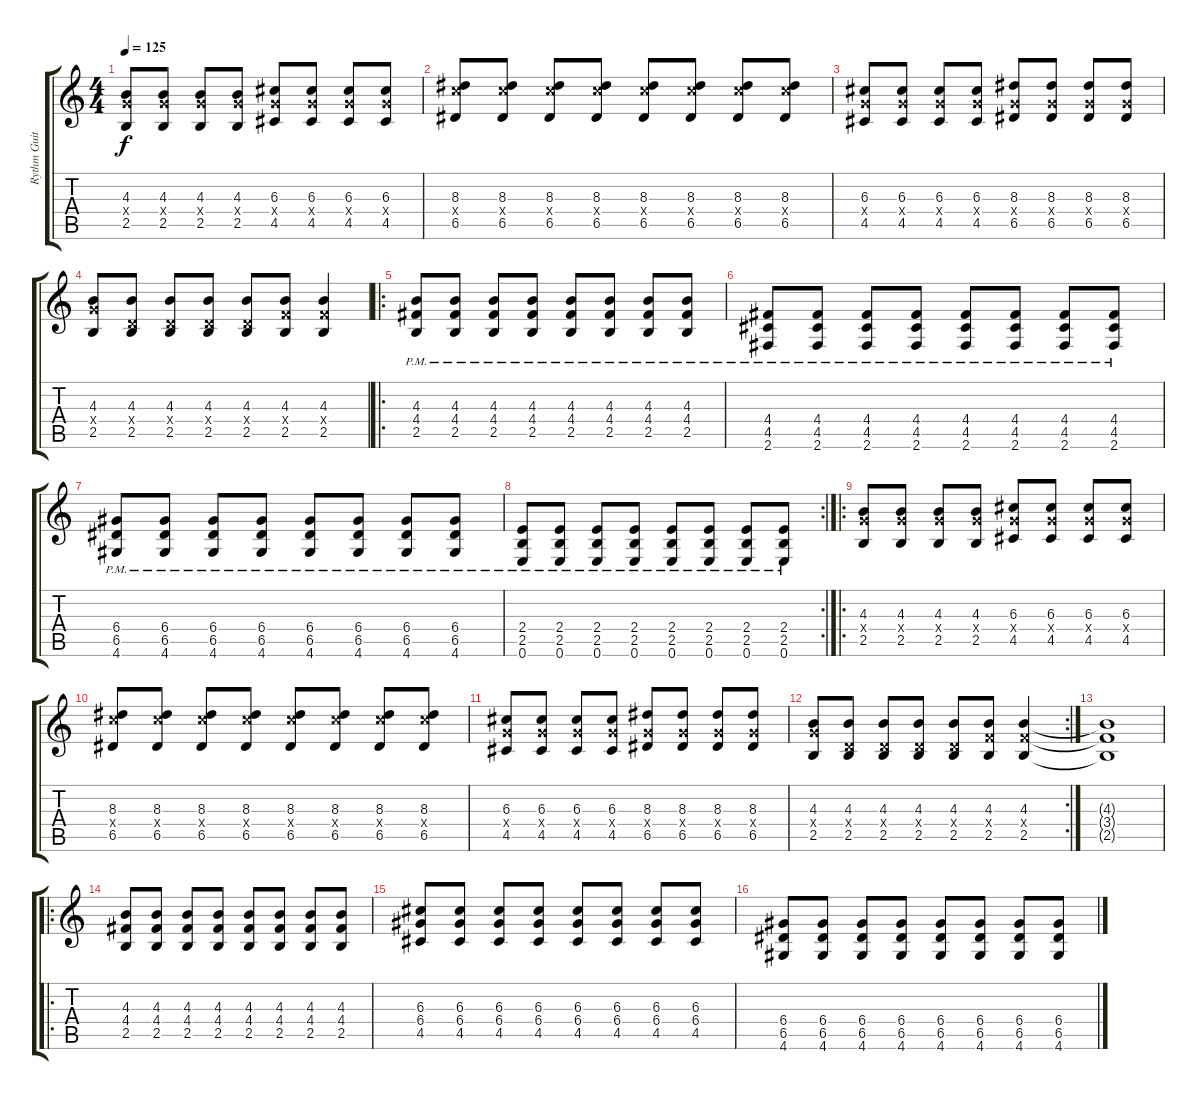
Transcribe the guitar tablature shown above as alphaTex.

\track ("Rythm Guitar" "Rythm Guit") {instrument electricguitarclean}
\staff {score tabs}
\tuning (E4 B3 G3 D3 A2 E2) {hide}
\ts (4 4)
\tempo 125
\clef g2
\ks c
(4.3 5.4{x} 2.5).8{dy f} (4.3 5.4{x} 2.5).8 (4.3 5.4{x} 2.5).8 (4.3 5.4{x} 2.5).8 (6.3 5.4{x} 4.5).8 (6.3 5.4{x} 4.5).8 (6.3 5.4{x} 4.5).8 (6.3 5.4{x} 4.5).8 |
(8.3 10.4{x} 6.5).8 (8.3 10.4{x} 6.5).8 (8.3 10.4{x} 6.5).8 (8.3 10.4{x} 6.5).8 (8.3 10.4{x} 6.5).8 (8.3 10.4{x} 6.5).8 (8.3 10.4{x} 6.5).8 (8.3 10.4{x} 6.5).8 |
(6.3 5.4{x} 4.5).8 (6.3 5.4{x} 4.5).8 (6.3 5.4{x} 4.5).8 (6.3 5.4{x} 4.5).8 (8.3 5.4{x} 6.5).8 (8.3 5.4{x} 6.5).8 (8.3 5.4{x} 6.5).8 (8.3 5.4{x} 6.5).8 |
(4.3 5.4{x} 2.5).8 (4.3 0.4{x} 2.5).8 (4.3 0.4{x} 2.5).8 (4.3 0.4{x} 2.5).8 (4.3 0.4{x} 2.5).8 (4.3 3.4{x} 2.5).8 (4.3 3.4{x} 2.5).4 |
\ro
(4.3{pm} 4.4{pm} 2.5{pm}).8 (4.3{pm} 4.4{pm} 2.5{pm}).8 (4.3{pm} 4.4{pm} 2.5{pm}).8 (4.3{pm} 4.4{pm} 2.5{pm}).8 (4.3{pm} 4.4{pm} 2.5{pm}).8 (4.3{pm} 4.4{pm} 2.5{pm}).8 (4.3{pm} 4.4{pm} 2.5{pm}).8 (4.3{pm} 4.4{pm} 2.5{pm}).8 |
(4.4{pm} 4.5{pm} 2.6{pm}).8 (4.4{pm} 4.5{pm} 2.6{pm}).8 (4.4{pm} 4.5{pm} 2.6{pm}).8 (4.4{pm} 4.5{pm} 2.6{pm}).8 (4.4{pm} 4.5{pm} 2.6{pm}).8 (4.4{pm} 4.5{pm} 2.6{pm}).8 (4.4{pm} 4.5{pm} 2.6{pm}).8 (4.4{pm} 4.5{pm} 2.6{pm}).8 |
(6.4{pm} 6.5{pm} 4.6{pm}).8 (6.4{pm} 6.5{pm} 4.6{pm}).8 (6.4{pm} 6.5{pm} 4.6{pm}).8 (6.4{pm} 6.5{pm} 4.6{pm}).8 (6.4{pm} 6.5{pm} 4.6{pm}).8 (6.4{pm} 6.5{pm} 4.6{pm}).8 (6.4{pm} 6.5{pm} 4.6{pm}).8 (6.4{pm} 6.5{pm} 4.6{pm}).8 |
\rc 2
(2.4{pm} 2.5{pm} 0.6{pm}).8 (2.4{pm} 2.5{pm} 0.6{pm}).8 (2.4{pm} 2.5{pm} 0.6{pm}).8 (2.4{pm} 2.5{pm} 0.6{pm}).8 (2.4{pm} 2.5{pm} 0.6{pm}).8 (2.4{pm} 2.5{pm} 0.6{pm}).8 (2.4{pm} 2.5{pm} 0.6{pm}).8 (2.4{pm} 2.5{pm} 0.6{pm}).8 |
\ro
(4.3 5.4{x} 2.5).8 (4.3 5.4{x} 2.5).8 (4.3 5.4{x} 2.5).8 (4.3 5.4{x} 2.5).8 (6.3 5.4{x} 4.5).8 (6.3 5.4{x} 4.5).8 (6.3 5.4{x} 4.5).8 (6.3 5.4{x} 4.5).8 |
(8.3 10.4{x} 6.5).8 (8.3 10.4{x} 6.5).8 (8.3 10.4{x} 6.5).8 (8.3 10.4{x} 6.5).8 (8.3 10.4{x} 6.5).8 (8.3 10.4{x} 6.5).8 (8.3 10.4{x} 6.5).8 (8.3 10.4{x} 6.5).8 |
(6.3 5.4{x} 4.5).8 (6.3 5.4{x} 4.5).8 (6.3 5.4{x} 4.5).8 (6.3 5.4{x} 4.5).8 (8.3 5.4{x} 6.5).8 (8.3 5.4{x} 6.5).8 (8.3 5.4{x} 6.5).8 (8.3 5.4{x} 6.5).8 |
\rc 2
(4.3 5.4{x} 2.5).8 (4.3 0.4{x} 2.5).8 (4.3 0.4{x} 2.5).8 (4.3 0.4{x} 2.5).8 (4.3 0.4{x} 2.5).8 (4.3 3.4{x} 2.5).8 (4.3 3.4{x} 2.5).4 |
(4.3{t} 3.4{t} 2.5{t}).1 |
\ro
(4.3 4.4 2.5).8 (4.3 4.4 2.5).8 (4.3 4.4 2.5).8 (4.3 4.4 2.5).8 (4.3 4.4 2.5).8 (4.3 4.4 2.5).8 (4.3 4.4 2.5).8 (4.3 4.4 2.5).8 |
(6.3 6.4 4.5).8 (6.3 6.4 4.5).8 (6.3 6.4 4.5).8 (6.3 6.4 4.5).8 (6.3 6.4 4.5).8 (6.3 6.4 4.5).8 (6.3 6.4 4.5).8 (6.3 6.4 4.5).8 |
(6.4 6.5 4.6).8 (6.4 6.5 4.6).8 (6.4 6.5 4.6).8 (6.4 6.5 4.6).8 (6.4 6.5 4.6).8 (6.4 6.5 4.6).8 (6.4 6.5 4.6).8 (6.4 6.5 4.6).8
